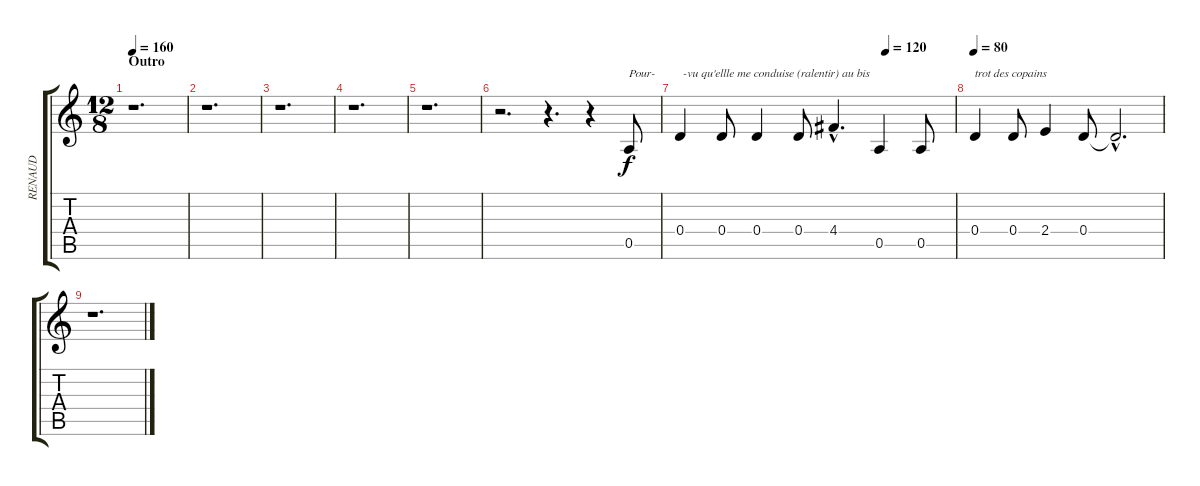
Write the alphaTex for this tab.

\track ("RENAUD" "RENAUD") {instrument electricguitarclean}
\staff {score tabs}
\tuning (E4 B3 G3 D3 A2 E2) {hide}
\ts (12 8)
\section ("" "Outro")
\tempo 160
\clef g2
\ks c
r.1{d dy f} |
r.1{d} |
r.1{d} |
r.1{d} |
r.1{d} |
r.2{d} r.4{d} r.4 0.5.8{txt "Pour-"} |
\tempo (120 0.75)
0.4.4{txt " -vu qu'ellle me conduise (ralentir) au bis"} 0.4.8 0.4.4 0.4.8 4.4{hac}.4{d} 0.5.4 0.5.8 |
\tempo 80
0.4.4{txt "trot des copains"} 0.4.8 2.4.4 0.4.8 0.4{hac t}.2{d} |
r.1{d}
